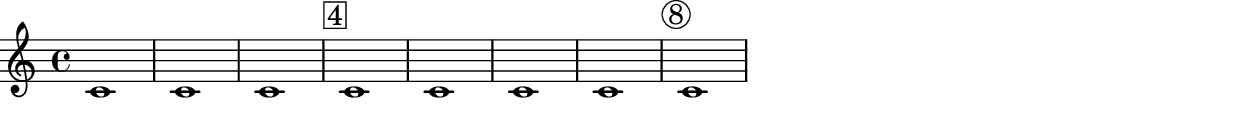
%% Generated by lilypond-book
%% Options: [exampleindent=10.16\mm,indent=0\mm,line-width=160\mm,paper-height=845.047\pt,paper-width=597.508\pt,papersize='(cons (* 597.508 pt) (* 845.047 pt)),quote,ragged-right]
\include "lilypond-book-preamble.ly"


% ****************************************************************
% Start cut-&-pastable-section
% ****************************************************************

#(ly:set-option 'eps-box-padding 3.000000)



\paper {
  #(set-paper-size '(cons (* 597.508 pt) (* 845.047 pt)))
  indent = 0\mm
  line-width = 160\mm
  % offset the left padding, also add 1mm as lilypond creates cropped
  % images with a little space on the right
  line-width = #(- line-width (* mm  3.000000) (* mm 1))
  line-width = 160\mm - 2.0 * 10.16\mm
  % offset the left padding, also add 1mm as lilypond creates cropped
  % images with a little space on the right
  line-width = #(- line-width (* mm  3.000000) (* mm 1))
  ragged-right = ##t
}

\layout {
  
}




% ****************************************************************
% ly snippet:
% ****************************************************************
\sourcefilename "snippets/printing-bar-numbers-inside-boxes-or-circles.ly"
\sourcefileline 0
%% DO NOT EDIT this file manually; it was automatically
%% generated from the LilyPond Snippet Repository
%% (http://lsr.di.unimi.it).
%%
%% Make any changes in the LSR itself, or in
%% `Documentation/snippets/new/`, then run
%% `scripts/auxiliar/makelsr.pl`.
%%
%% This file is in the public domain.

\version "2.24.0"

\header {
%% Translation of GIT committish: a8a85e19654e46d725563e6deba44083ef137a2c
  texidocja = "
小節番号は四角や丸の中に表示することができます。
"
  doctitleja = "小節番号を四角や丸の中に表示する"

%% Translation of GIT committish: 2f3474d9af596d677ed5b7ce720ae4d0954a6b51
  texidocit = "
I numeri di battuta possono apparire anche all'interno di rettangoli o cerchi.

"
  doctitleit = "Numeri di battuta racchiusi in rettangoli o cerchi"

%% Translation of GIT committish: 41a008e75e2fe29536406cdf0d71c32a4606f2b8
  texidocfr = "
Les numéros de mesure peuvent être encadrés ou entourés d'un cercle.
"

  doctitlefr = "Inscrire le numéro de mesure dans un cadre ou un cercle"

%% Translation of GIT committish: 40a6ee3c77d89a24d34b13790442cdcc95f59d7a
  texidoces = "
Los números de compás también se pueden imprimir dentro de rectángulos o de circunferencias.

"
  doctitlees = "Imprimir números de compás dentro de rectángulos o circunferencias"

%% Translation of GIT committish: 0a868be38a775ecb1ef935b079000cebbc64de40
  texidocde = "
Taktnummern können auch in Boxen oder Kreisen gesetzt werden.

"
  doctitlede = "Setzen von Taktnummern in Kästen oder Kreisen"



%% Translation of GIT committish: 8ffecf6be17c6ec2ff87cf31873121a8cce29b09
  texidocca = "
Els nombres de compàs també es poden imprimir dins de rectangles o de
circumferències. 

"
  doctitleca = "Impressió de nombre de compàs dins de rectangles o circumferències"

  lsrtags = "rhythms, tweaks-and-overrides"

  texidoc = "
Bar numbers can also be printed inside boxes or circles.
"

  doctitle = "Printing bar numbers inside boxes or circles"
} % begin verbatim


\relative c' {
  % Prevent bar numbers at the end of a line and permit them elsewhere
  \override Score.BarNumber.break-visibility = #end-of-line-invisible
  \set Score.barNumberVisibility = #(every-nth-bar-number-visible 4)

  % Increase the size of the bar number by 2
  \override Score.BarNumber.font-size = 2

  % Draw a box round the following bar number(s)
  \override Score.BarNumber.stencil
    = #(make-stencil-boxer 0.1 0.25 ly:text-interface::print)
  \repeat unfold 5 { c1 }

  % Draw a circle round the following bar number(s)
  \override Score.BarNumber.stencil
    = #(make-stencil-circler 0.1 0.25 ly:text-interface::print)
  \repeat unfold 4 { c1 } \bar "|."
}



% ****************************************************************
% end ly snippet
% ****************************************************************
